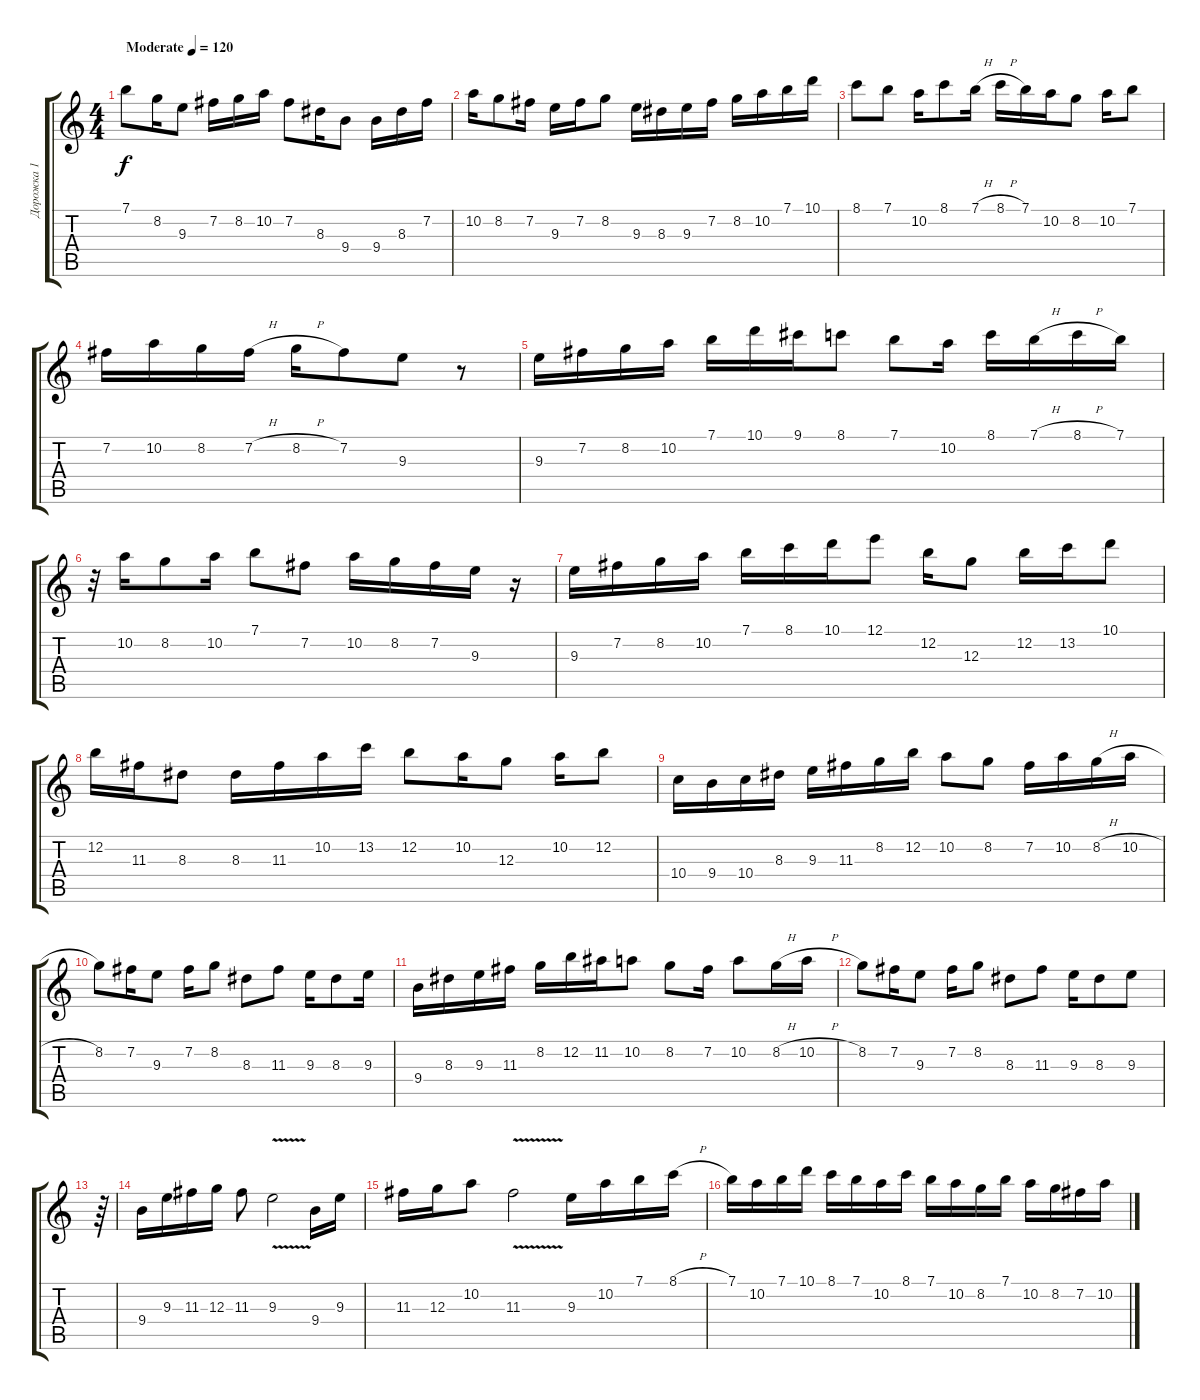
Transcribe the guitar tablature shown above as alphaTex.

\track ("Дорожка 1" "Дорожка 1") {instrument acousticguitarsteel}
\staff {score tabs}
\tuning (E4 B3 G3 D3 A2 E2) {hide}
\ts (4 4)
\tempo (120 "Moderate")
\clef g2
\ks c
7.1.8{dy f instrument acousticguitarsteel} 8.2.16 9.3.8 7.2.16 8.2.16 10.2.16 7.2.8 8.3.16 9.4.8 9.4.16 8.3.16 7.2.16 |
10.2.16 8.2.8 7.2.16 9.3.16 7.2.16 8.2.8 9.3.16 8.3.16 9.3.16 7.2.16 8.2.16 10.2.16 7.1.16 10.1.16 |
8.1.8 7.1.8 10.2.16 8.1.8 7.1{h}.16 8.1{h}.16 7.1.16 10.2.16 8.2.8 10.2.16 7.1.8 |
7.2.16 10.2.16 8.2.16 7.2{h}.16 8.2{h}.16 7.2.8 9.3.8 r.8 |
9.3.16 7.2.16 8.2.16 10.2.16 7.1.16 10.1.16 9.1.16 8.1.8 7.1.8 10.2.16 8.1.16 7.1{h}.16 8.1{h}.16 7.1.16 |
r.32 10.2.16 8.2.8 10.2.16 7.1.8 7.2.8 10.2.16 8.2.16 7.2.16 9.3.16 r.16 |
9.3.16 7.2.16 8.2.16 10.2.16 7.1.16 8.1.16 10.1.16 12.1.8 12.2.16 12.3.8 12.2.16 13.2.16 10.1.8 |
12.2.16 11.3.16 8.3.8 8.3.16 11.3.16 10.2.16 13.2.16 12.2.8 10.2.16 12.3.8 10.2.16 12.2.8 |
10.4.16 9.4.16 10.4.16 8.3.16 9.3.16 11.3.16 8.2.16 12.2.16 10.2.8 8.2.8 7.2.16 10.2.16 8.2{h}.16 10.2{h}.16 |
8.2.8 7.2.16 9.3.8 7.2.16 8.2.8 8.3.8 11.3.8 9.3.16 8.3.8 9.3.16 |
9.4.16 8.3.16 9.3.16 11.3.16 8.2.16 12.2.16 11.2.16 10.2.8 8.2.8 7.2.16 10.2.8 8.2{h}.16 10.2{h}.16 |
8.2.8 7.2.16 9.3.8 7.2.16 8.2.8 8.3.8 11.3.8 9.3.16 8.3.8 9.3.8 |
r.64 |
9.4.16 9.3.16 11.3.16 12.3.16 11.3.8 9.3{v}.2 9.4.16 9.3.16 |
11.3.16 12.3.16 10.2.8 11.3{v}.2 9.3.16 10.2.16 7.1.16 8.1{h}.16 |
7.1.16 10.2.16 7.1.16 10.1.16 8.1.16 7.1.16 10.2.16 8.1.16 7.1.16 10.2.16 8.2.16 7.1.16 10.2.16 8.2.16 7.2.16 10.2.16
